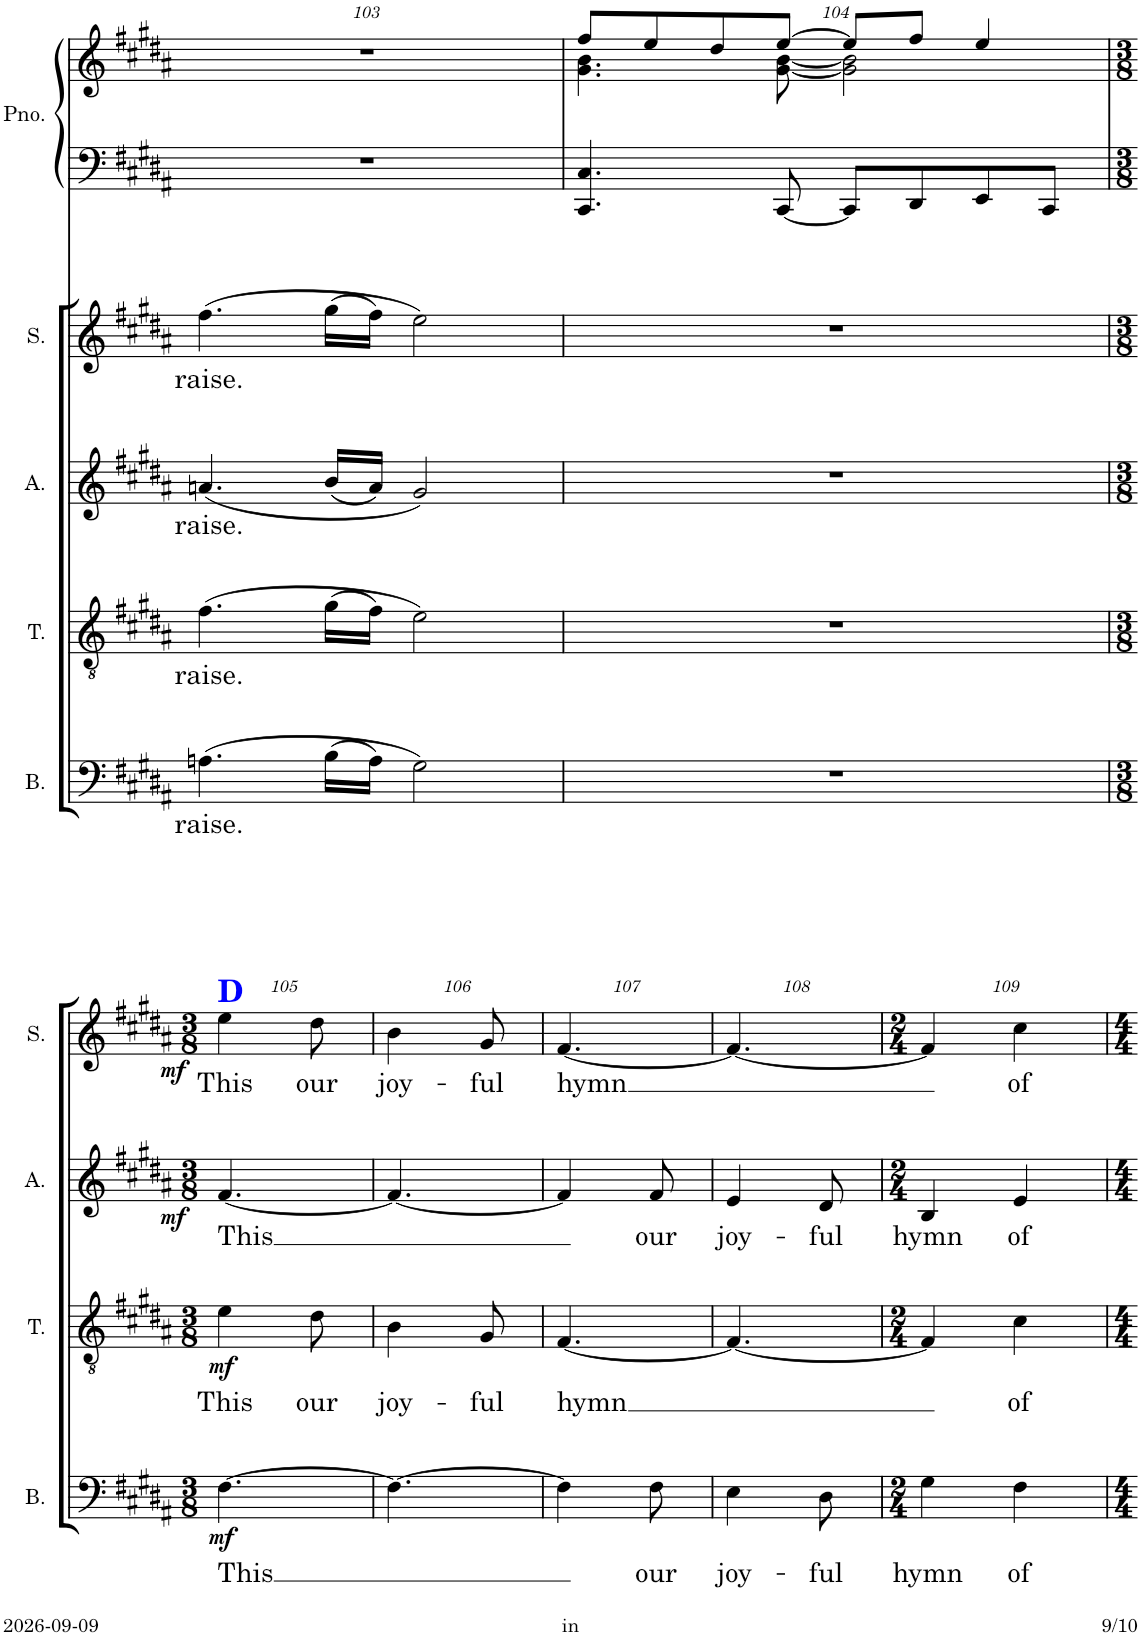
**kern	**text	**dynam	**kern	**text	**dynam	**kern	**text	**dynam	**kern	**text	**dynam	**kern	**kern
*part5	*part5	*part5	*part4	*part4	*part4	*part3	*part3	*part3	*part2	*part2	*part2	*part1	*part1
*staff6	*staff6	*staff6	*staff5	*staff5	*staff5	*staff4	*staff4	*staff4	*staff3	*staff3	*staff3	*staff2	*staff1
*I"Bass	*	*	*I"Tenor	*	*	*I"Alto	*	*	*I"Soprano	*	*	*I"Piano	*
*I'B.	*	*	*I'T.	*	*	*I'A.	*	*	*I'S.	*	*	*I'Pno.	*
!!LO:PB:g=z
*clefF4	*	*	*clefGv2	*	*	*clefG2	*	*	*clefG2	*	*	*clefF4	*clefG2
*k[f#c#g#d#a#]	*	*	*k[f#c#g#d#a#]	*	*	*k[f#c#g#d#a#]	*	*	*k[f#c#g#d#a#]	*	*	*k[f#c#g#d#a#]	*k[f#c#g#d#a#]
*M2/2	*	*	*M2/2	*	*	*M2/2	*	*	*M2/2	*	*	*M2/2	*M2/2
=103	=103	=103	=103	=103	=103	=103	=103	=103	=103	=103	=103	=103	=103
!	!LO:LY:b	!	!	!LO:LY:b	!	!	!LO:LY:b	!	!	!LO:LY:b	!	!	!
(4.An\	raise.	.	(4.f#\	raise.	.	(4.an/	raise.	.	(4.ff#\	raise.	.	1r	1r
(16B\LL	.	.	(16g#\LL	.	.	(16b/LL	.	.	(16gg#\LL	.	.	.	.
16A\JJ)	.	.	16f#\JJ)	.	.	16a/JJ)	.	.	16ff#\JJ)	.	.	.	.
2G#\)	.	.	2e\)	.	.	2g#/)	.	.	2ee\)	.	.	.	.
=104	=104	=104	=104	=104	=104	=104	=104	=104	=104	=104	=104	=104	=104
*	*	*	*	*	*	*	*	*	*	*	*	*	*^
1r	.	.	1r	.	.	1r	.	.	1r	.	.	4.CC#/ 4.C#/	8ff#/L	4.g#\ 4.b\
.	.	.	.	.	.	.	.	.	.	.	.	.	8ee/	.
.	.	.	.	.	.	.	.	.	.	.	.	.	8dd#/	.
.	.	.	.	.	.	.	.	.	.	.	.	[8CC#/	[8ee/J	[8g#\ [8b\
.	.	.	.	.	.	.	.	.	.	.	.	8CC#/L]	8ee/L]	2g#\] 2b\]
.	.	.	.	.	.	.	.	.	.	.	.	8DD#/	8ff#/J	.
.	.	.	.	.	.	.	.	.	.	.	.	8EE/	4ee/	.
.	.	.	.	.	.	.	.	.	.	.	.	8CC#/J	.	.
*	*	*	*	*	*	*	*	*	*	*	*	*	*v	*v
!!LO:LB:g=z
=105	=105	=105	=105	=105	=105	=105	=105	=105	=105	=105	=105	=105	=105
*M3/8	*	*	*M3/8	*	*	*M3/8	*	*	*M3/8	*	*	*M3/8	*M3/8
!	!	!	!	!	!	!	!	!	!LO:TX:a:B:color=#0000FF:t=D	!	!	!	!
!	!LO:LY:b	!LO:DY:b	!	!LO:LY:b	!LO:DY:b	!	!LO:LY:b	!LO:DY:b	!	!LO:LY:b	!LO:DY:b	!	!
[4.F#\	This	mf	4e\	This	mf	[4.f#/	This	mf	4ee\	This	mf	4.r	4.r
!	!	!	!	!LO:LY:b	!	!	!	!	!	!LO:LY:b	!	!	!
.	.	.	8d#\	our	.	.	.	.	8dd#\	our	.	.	.
=106	=106	=106	=106	=106	=106	=106	=106	=106	=106	=106	=106	=106	=106
!	!	!	!	!LO:LY:b	!	!	!	!	!	!LO:LY:b	!	!	!
4.F#\_	.	.	4B\	joy-	.	4.f#/_	.	.	4b\	joy-	.	4.r	4.r
!	!	!	!	!LO:LY:b	!	!	!	!	!	!LO:LY:b	!	!	!
.	.	.	8G#/	-ful	.	.	.	.	8g#/	-ful	.	.	.
=107	=107	=107	=107	=107	=107	=107	=107	=107	=107	=107	=107	=107	=107
!	!	!	!	!LO:LY:b	!	!	!	!	!	!LO:LY:b	!	!	!
4F#\]	.	.	[4.F#/	hymn	.	4f#/]	.	.	[4.f#/	hymn	.	4.r	4.r
!	!LO:LY:b	!	!	!	!	!	!LO:LY:b	!	!	!	!	!	!
8F#\	our	.	.	.	.	8f#/	our	.	.	.	.	.	.
=108	=108	=108	=108	=108	=108	=108	=108	=108	=108	=108	=108	=108	=108
!	!LO:LY:b	!	!	!	!	!	!LO:LY:b	!	!	!	!	!	!
4E\	joy-	.	4.F#/_	.	.	4e/	joy-	.	4.f#/_	.	.	4.r	4.r
!	!LO:LY:b	!	!	!	!	!	!LO:LY:b	!	!	!	!	!	!
8D#\	-ful	.	.	.	.	8d#/	-ful	.	.	.	.	.	.
=109	=109	=109	=109	=109	=109	=109	=109	=109	=109	=109	=109	=109	=109
*M2/4	*	*	*M2/4	*	*	*M2/4	*	*	*M2/4	*	*	*M2/4	*M2/4
!	!LO:LY:b	!	!	!	!	!	!LO:LY:b	!	!	!	!	!	!
4G#\	hymn	.	4F#/]	.	.	4B/	hymn	.	4f#/]	.	.	2r	2r
!	!LO:LY:b	!	!	!LO:LY:b	!	!	!LO:LY:b	!	!	!LO:LY:b	!	!	!
4F#\	of	.	4c#\	of	.	4e/	of	.	4cc#\	of	.	.	.
=	=	=	=	=	=	=	=	=	=	=	=	=	=
*-	*-	*-	*-	*-	*-	*-	*-	*-	*-	*-	*-	*-	*-
